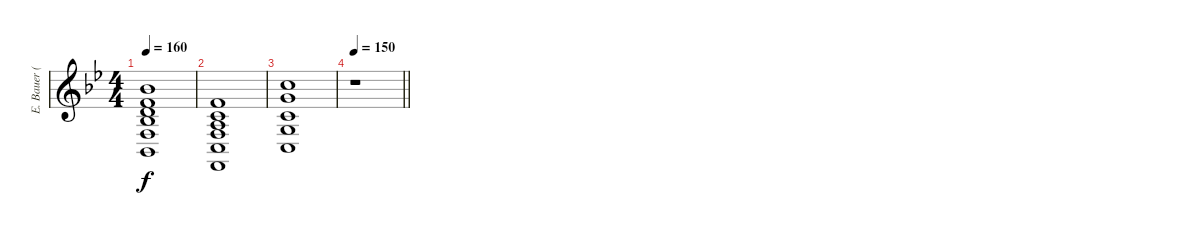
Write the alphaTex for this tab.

\track ("E. Bauer (Keyboard)" "E. Bauer (") {instrument choiraahs}
\staff {score}
\tuning (E4 B3 G3 D3 A2 E2 B1) {hide}
\ts (4 4)
\tempo 160
\clef g2
\ks gminor
(6.1 6.2 7.3 8.4 8.5 6.6).1{dy f} |
(1.1 1.2 7.4 8.5 8.6 6.7).1 |
(3.1 13.2 10.4 10.5 8.6).1 |
\tempo 150
\barLineRight lightlight
r.1
